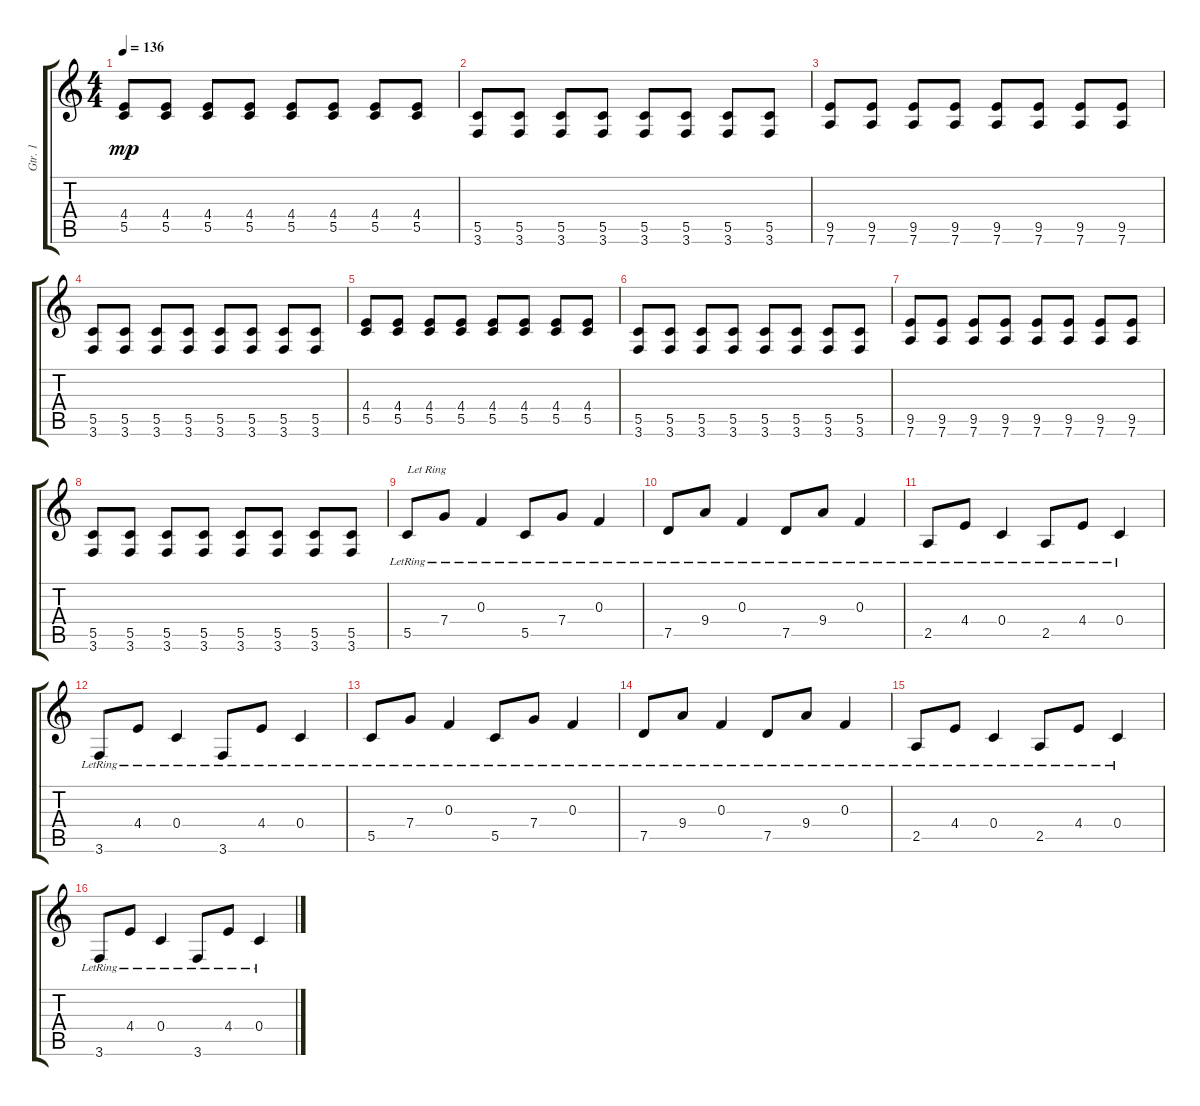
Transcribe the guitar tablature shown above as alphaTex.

\track ("Gtr. 1" "Gtr. 1") {instrument electricguitarclean}
\staff {score tabs}
\tuning (D4 A3 F3 C3 G2 D2) {hide}
\ts (4 4)
\tempo 136
\clef g2
\ks c
(4.4 5.5).8{dy mp} (4.4 5.5).8 (4.4 5.5).8 (4.4 5.5).8 (4.4 5.5).8 (4.4 5.5).8 (4.4 5.5).8 (4.4 5.5).8 |
(5.5 3.6).8 (5.5 3.6).8 (5.5 3.6).8 (5.5 3.6).8 (5.5 3.6).8 (5.5 3.6).8 (5.5 3.6).8 (5.5 3.6).8 |
(9.5 7.6).8 (9.5 7.6).8 (9.5 7.6).8 (9.5 7.6).8 (9.5 7.6).8 (9.5 7.6).8 (9.5 7.6).8 (9.5 7.6).8 |
(5.5 3.6).8 (5.5 3.6).8 (5.5 3.6).8 (5.5 3.6).8 (5.5 3.6).8 (5.5 3.6).8 (5.5 3.6).8 (5.5 3.6).8 |
(4.4 5.5).8 (4.4 5.5).8 (4.4 5.5).8 (4.4 5.5).8 (4.4 5.5).8 (4.4 5.5).8 (4.4 5.5).8 (4.4 5.5).8 |
(5.5 3.6).8 (5.5 3.6).8 (5.5 3.6).8 (5.5 3.6).8 (5.5 3.6).8 (5.5 3.6).8 (5.5 3.6).8 (5.5 3.6).8 |
(9.5 7.6).8 (9.5 7.6).8 (9.5 7.6).8 (9.5 7.6).8 (9.5 7.6).8 (9.5 7.6).8 (9.5 7.6).8 (9.5 7.6).8 |
(5.5 3.6).8 (5.5 3.6).8 (5.5 3.6).8 (5.5 3.6).8 (5.5 3.6).8 (5.5 3.6).8 (5.5 3.6).8 (5.5 3.6).8 |
5.5{lr}.8{txt "Let Ring" instrument electricguitarclean} 7.4{lr}.8 0.3{lr}.4 5.5{lr}.8 7.4{lr}.8 0.3{lr}.4 |
7.5{lr}.8 9.4{lr}.8 0.3{lr}.4 7.5{lr}.8 9.4{lr}.8 0.3{lr}.4 |
2.5{lr}.8 4.4{lr}.8 0.4{lr}.4 2.5{lr}.8 4.4{lr}.8 0.4{lr}.4 |
3.6{lr}.8 4.4{lr}.8 0.4{lr}.4 3.6{lr}.8 4.4{lr}.8 0.4{lr}.4 |
5.5{lr}.8 7.4{lr}.8 0.3{lr}.4 5.5{lr}.8 7.4{lr}.8 0.3{lr}.4 |
7.5{lr}.8 9.4{lr}.8 0.3{lr}.4 7.5{lr}.8 9.4{lr}.8 0.3{lr}.4 |
2.5{lr}.8 4.4{lr}.8 0.4{lr}.4 2.5{lr}.8 4.4{lr}.8 0.4{lr}.4 |
3.6{lr}.8 4.4{lr}.8 0.4{lr}.4 3.6{lr}.8 4.4{lr}.8 0.4{lr}.4
